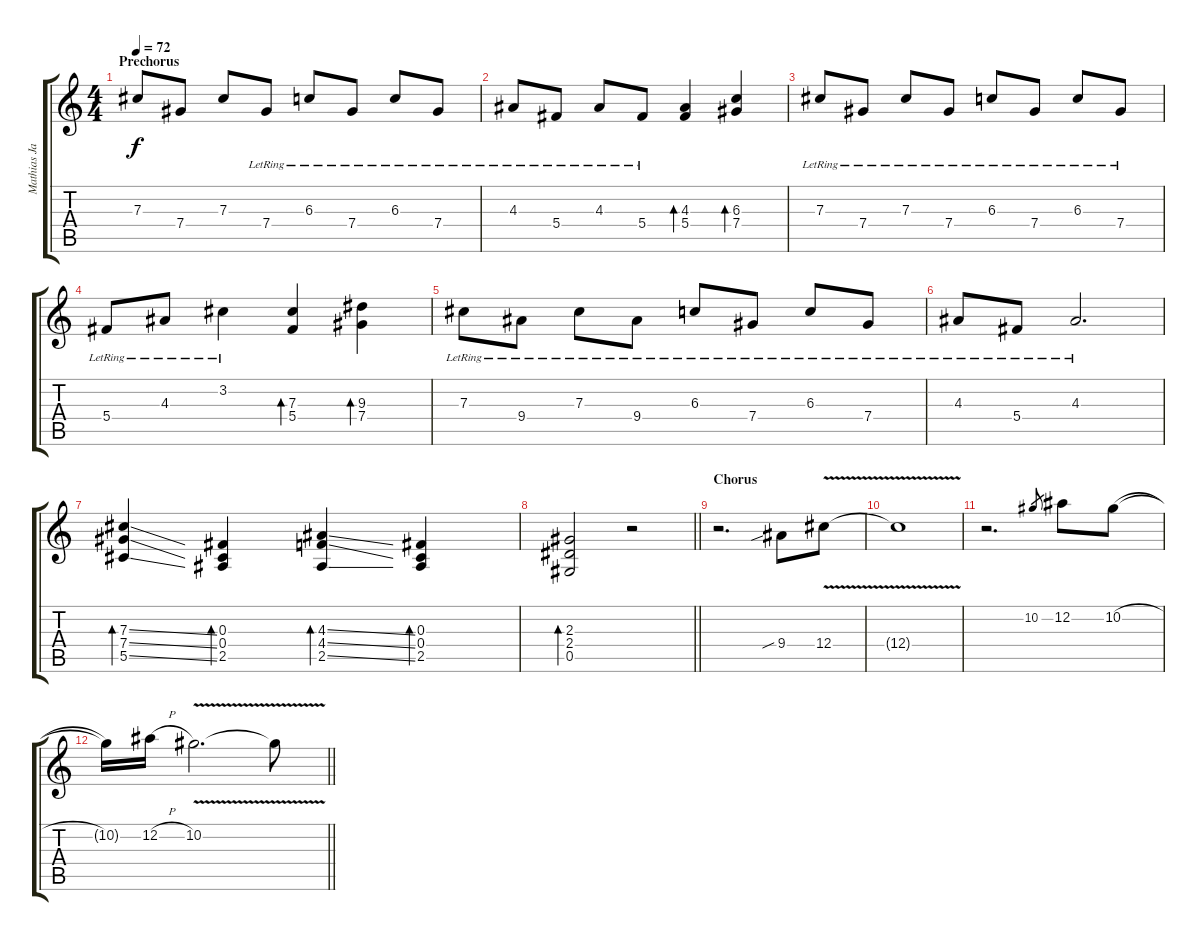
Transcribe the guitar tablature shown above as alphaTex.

\track ("Mathias Jabs" "Mathias Ja") {instrument distortionguitar}
\staff {score tabs}
\tuning (Eb4 Bb3 Gb3 Db3 Ab2 Eb2) {hide}
\ts (4 4)
\section ("" "Prechorus")
\tempo 72
\clef g2
\ks c
7.3.8{dy f instrument electricguitarclean} 7.4.8 7.3.8 7.4{lr}.8 6.3{lr}.8 7.4{lr}.8 6.3{lr}.8 7.4{lr}.8 |
4.3{lr}.8 5.4{lr}.8 4.3{lr}.8 5.4{lr}.8 (4.3 5.4).4{bd 60} (6.3 7.4).4{bd 60} |
7.3{lr}.8 7.4{lr}.8 7.3{lr}.8 7.4{lr}.8 6.3{lr}.8 7.4{lr}.8 6.3{lr}.8 7.4{lr}.8 |
5.4{lr}.8 4.3{lr}.8 3.2{lr}.4 (7.3 5.4).4{bd 60} (9.3 7.4).4{bd 60} |
7.3{lr}.8 9.4{lr}.8 7.3{lr}.8 9.4{lr}.8 6.3{lr}.8 7.4{lr}.8 6.3{lr}.8 7.4{lr}.8 |
4.3{lr}.8 5.4{lr}.8 4.3{lr}.2{d} |
(7.3{ss} 7.4{ss} 5.5{ss}).4{bd 60} (0.3 0.4 2.5).4{bd 60} (4.3{ss} 4.4{ss} 2.5{ss}).4{bd 60} (0.3 0.4 2.5).4{bd 60} |
\barLineRight lightlight
(2.3 2.4 0.5).2{bd 60} r.2 |
\section ("" "Chorus")
r.2{d instrument distortionguitar} 9.4{sib}.8 12.4{v}.8 |
12.4{t}.1 |
r.2{d} 10.2.8{gr} 12.2.8 10.2{h}.8 |
\barLineRight lightlight
10.2{t}.16 12.2{h}.16 10.2{v}.2{d} 10.2{t}.8
